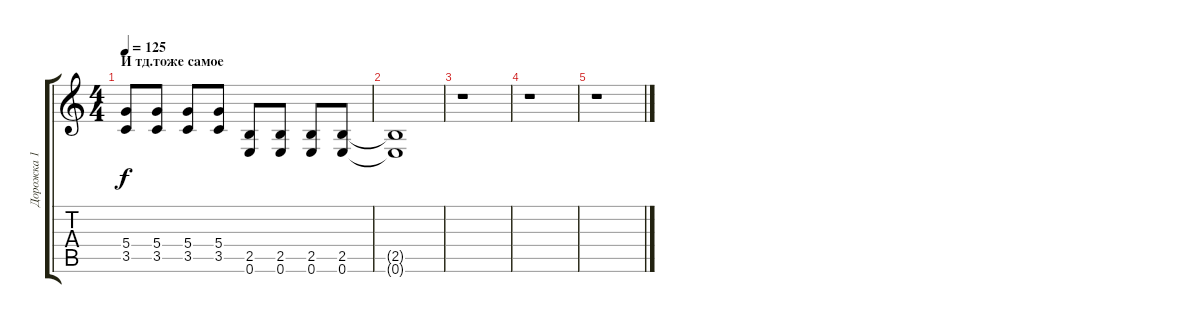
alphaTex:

\track ("Дорожка 1" "Дорожка 1") {instrument distortionguitar}
\staff {score tabs}
\tuning (E4 B3 G3 D3 A2 E2) {hide}
\ts (4 4)
\section ("" "И тд.тоже самое")
\tempo 125
\clef g2
\ks c
(5.4 3.5).8{dy f} (5.4 3.5).8 (5.4 3.5).8 (5.4 3.5).8 (2.5 0.6).8 (2.5 0.6).8 (2.5 0.6).8 (2.5 0.6).8 |
(2.5{t} 0.6{t}).1 |
r.1 |
r.1 |
r.1
